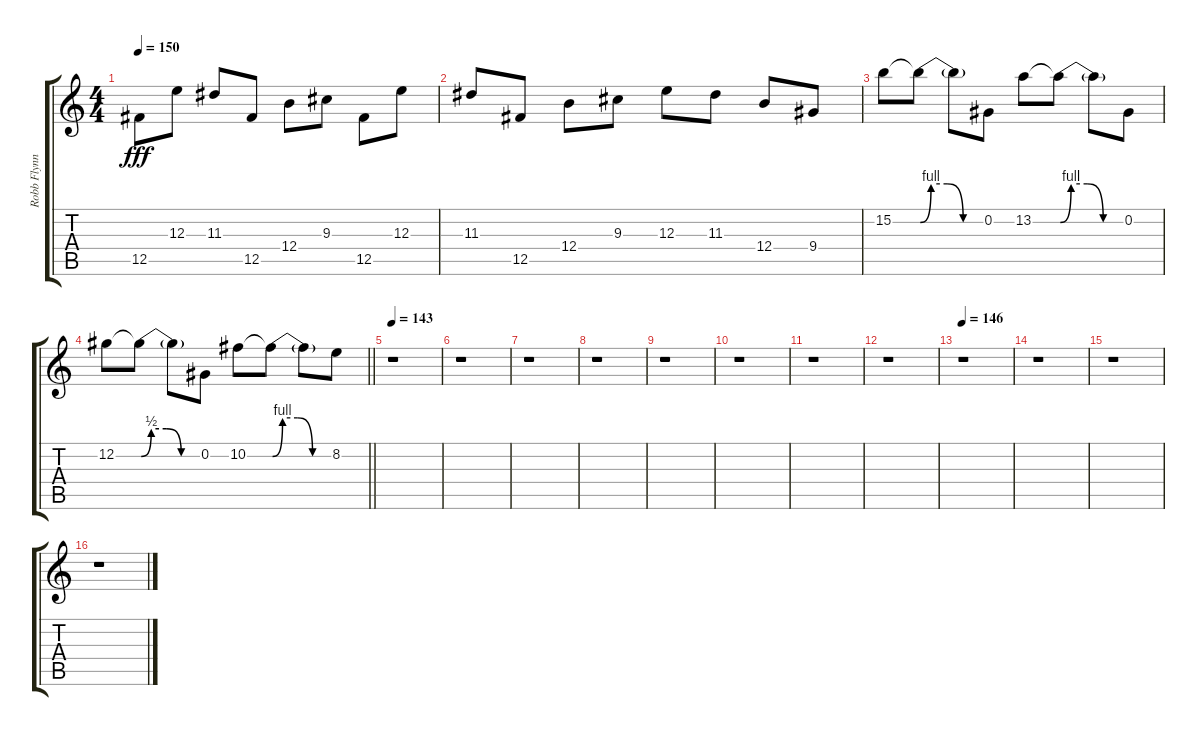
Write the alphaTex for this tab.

\track ("Robb Flynn" "Robb Flynn") {instrument distortionguitar}
\staff {score tabs}
\tuning (Db4 Ab3 E3 B2 Gb2 B1) {hide}
\ts (4 4)
\tempo 150
\clef g2
\ks c
12.5.8{dy fff} 12.3.8 11.3.8 12.5.8 12.4.8 9.3.8 12.5.8 12.3.8 |
11.3.8 12.5.8 12.4.8 9.3.8 12.3.8 11.3.8 12.4.8 9.4.8 |
15.2.8 15.2{be (custom 0 0 10 4 25 4 40 0 60 0) t}.8 15.2{t}.8 0.2.8 13.2.8 13.2{be (custom 0 0 10 4 25 4 40 0 60 0) t}.8 13.2{t}.8 0.2.8 |
\barLineRight lightlight
12.2.8 12.2{be (custom 0 0 10 2 25 2 40 0 60 0) t}.8 12.2{t}.8 0.2.8 10.2.8 10.2{be (custom 0 0 10 4 25 4 40 0 60 0) t}.8 10.2{t}.8 8.2.8 |
\tempo 143
r.1 |
r.1 |
r.1 |
r.1 |
r.1 |
r.1 |
r.1 |
r.1 |
\tempo 146
r.1 |
r.1 |
r.1 |
r.1
